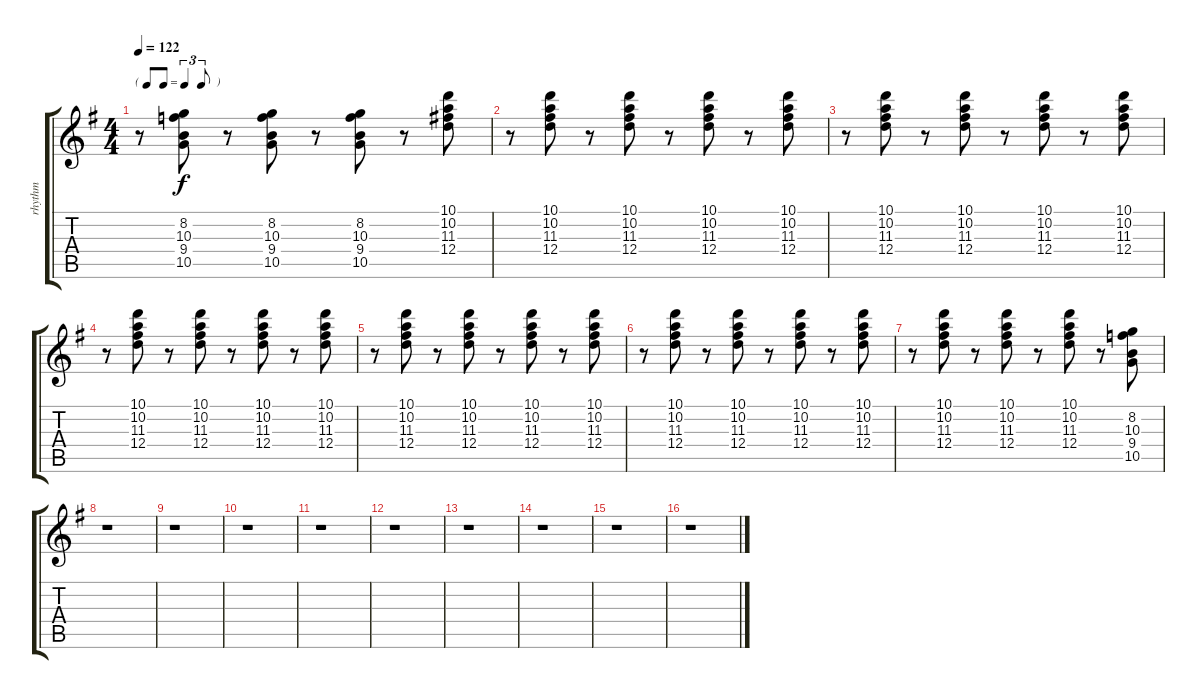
\track ("rhythm" "rhythm") {instrument distortionguitar}
\staff {score tabs}
\tuning (E4 B3 G3 D3 A2 E2) {hide}
\ts (4 4)
\tf triplet8th
\tempo 122
\clef g2
\ks g
r.8{dy f} (8.2 10.3 9.4 10.5).8 r.8 (8.2 10.3 9.4 10.5).8 r.8 (8.2 10.3 9.4 10.5).8 r.8 (10.1 10.2 11.3 12.4).8 |
r.8 (10.1 10.2 11.3 12.4).8 r.8 (10.1 10.2 11.3 12.4).8 r.8 (10.1 10.2 11.3 12.4).8 r.8 (10.1 10.2 11.3 12.4).8 |
r.8 (10.1 10.2 11.3 12.4).8 r.8 (10.1 10.2 11.3 12.4).8 r.8 (10.1 10.2 11.3 12.4).8 r.8 (10.1 10.2 11.3 12.4).8 |
r.8 (10.1 10.2 11.3 12.4).8 r.8 (10.1 10.2 11.3 12.4).8 r.8 (10.1 10.2 11.3 12.4).8 r.8 (10.1 10.2 11.3 12.4).8 |
r.8 (10.1 10.2 11.3 12.4).8 r.8 (10.1 10.2 11.3 12.4).8 r.8 (10.1 10.2 11.3 12.4).8 r.8 (10.1 10.2 11.3 12.4).8 |
r.8 (10.1 10.2 11.3 12.4).8 r.8 (10.1 10.2 11.3 12.4).8 r.8 (10.1 10.2 11.3 12.4).8 r.8 (10.1 10.2 11.3 12.4).8 |
r.8 (10.1 10.2 11.3 12.4).8 r.8 (10.1 10.2 11.3 12.4).8 r.8 (10.1 10.2 11.3 12.4).8 r.8 (8.2 10.3 9.4 10.5).8 |
r.1 |
r.1 |
r.1 |
r.1 |
r.1 |
r.1 |
r.1 |
r.1 |
r.1
